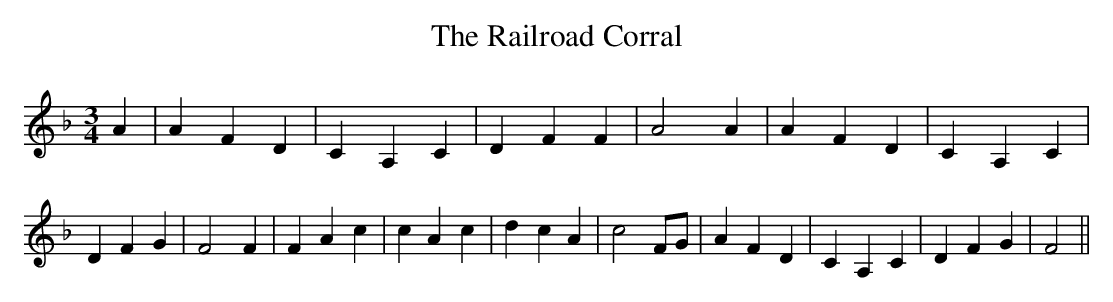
X:1
T:The Railroad Corral
M:3/4
L:1/4
K:F
 A| A F D| C A, C| D F F| A2 A| A F D| C A, C| D F G| F2 F| F A c|\
 c A c| d c A| c2 F/2G/2| A F D| C A, C| D F G| F2||
